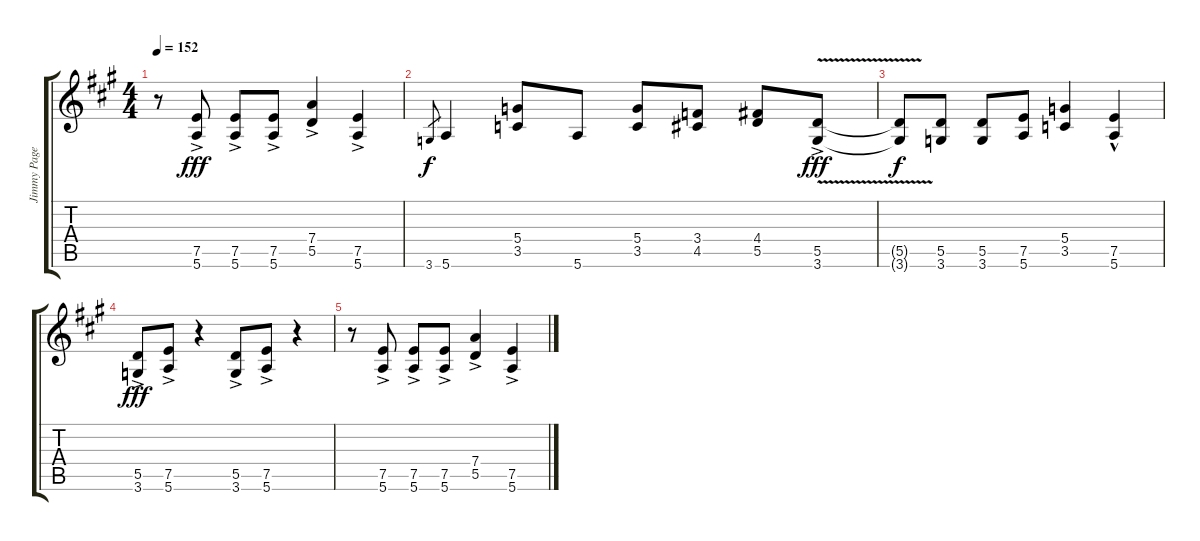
\track ("Jimmy Page 12-String" "Jimmy Page") {instrument overdrivenguitar}
\staff {score tabs}
\tuning (E4 B3 G3 D3 A2 E2) {hide}
\ts (4 4)
\tempo 152
\clef g2
\ks a
r.8{dy fff} (7.5 5.6{ac}).8 (7.5 5.6{ac}).8 (7.5 5.6{ac}).8 (7.4 5.5{ac}).4 (7.5 5.6{ac}).4 |
3.6.8{gr dy f} 5.6.4 (5.4 3.5).8 5.6.8 (5.4 3.5).8 (3.4 4.5).8 (4.4 5.5).8 (5.5{v} 3.6{v ac}).8{dy fff} |
(5.5{t} 3.6{t}).8{dy f} (5.5 3.6).8 (5.5 3.6).8 (7.5 5.6).8 (5.4 3.5).4 (7.5 5.6{hac}).4 |
(5.5 3.6{ac}).8{dy fff} (7.5 5.6{ac}).8 r.4 (5.5 3.6{ac}).8 (7.5 5.6{ac}).8 r.4 |
r.8 (7.5 5.6{ac}).8 (7.5 5.6{ac}).8 (7.5 5.6{ac}).8 (7.4 5.5{ac}).4 (7.5 5.6{ac}).4
